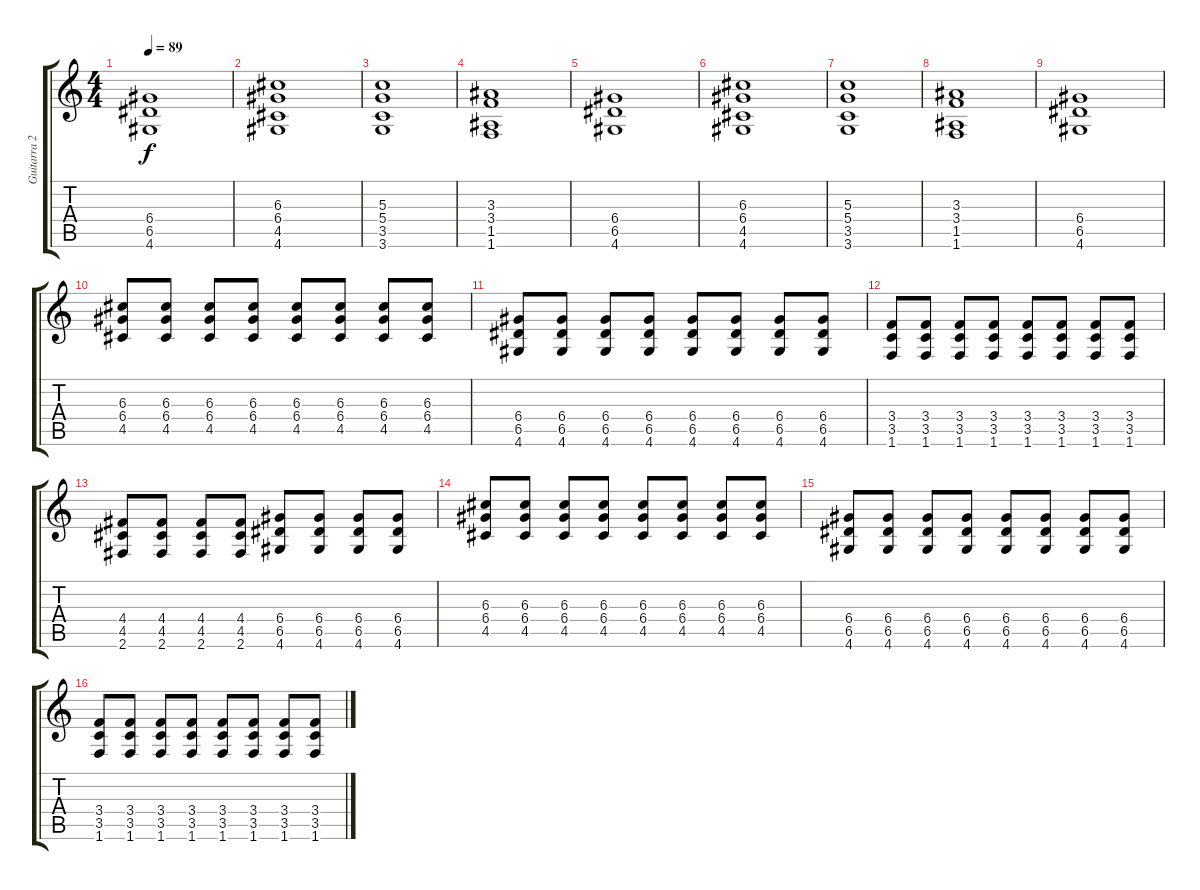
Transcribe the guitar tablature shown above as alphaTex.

\track ("Guitarra 2" "Guitarra 2") {instrument electricguitarjazz}
\staff {score tabs}
\tuning (E4 B3 G3 D3 A2 E2) {hide}
\ts (4 4)
\tempo 89
\clef g2
\ks c
(6.4 6.5 4.6).1{dy f} |
(6.3 6.4 4.5 4.6).1 |
(5.3 5.4 3.5 3.6).1 |
(3.3 3.4 1.5 1.6).1 |
(6.4 6.5 4.6).1 |
(6.3 6.4 4.5 4.6).1 |
(5.3 5.4 3.5 3.6).1 |
(3.3 3.4 1.5 1.6).1 |
(6.4 6.5 4.6).1 |
(6.3 6.4 4.5).8 (6.3 6.4 4.5).8 (6.3 6.4 4.5).8 (6.3 6.4 4.5).8 (6.3 6.4 4.5).8 (6.3 6.4 4.5).8 (6.3 6.4 4.5).8 (6.3 6.4 4.5).8 |
(6.4 6.5 4.6).8 (6.4 6.5 4.6).8 (6.4 6.5 4.6).8 (6.4 6.5 4.6).8 (6.4 6.5 4.6).8 (6.4 6.5 4.6).8 (6.4 6.5 4.6).8 (6.4 6.5 4.6).8 |
(3.4 3.5 1.6).8 (3.4 3.5 1.6).8 (3.4 3.5 1.6).8 (3.4 3.5 1.6).8 (3.4 3.5 1.6).8 (3.4 3.5 1.6).8 (3.4 3.5 1.6).8 (3.4 3.5 1.6).8 |
(4.4 4.5 2.6).8 (4.4 4.5 2.6).8 (4.4 4.5 2.6).8 (4.4 4.5 2.6).8 (6.4 6.5 4.6).8 (6.4 6.5 4.6).8 (6.4 6.5 4.6).8 (6.4 6.5 4.6).8 |
(6.3 6.4 4.5).8 (6.3 6.4 4.5).8 (6.3 6.4 4.5).8 (6.3 6.4 4.5).8 (6.3 6.4 4.5).8 (6.3 6.4 4.5).8 (6.3 6.4 4.5).8 (6.3 6.4 4.5).8 |
(6.4 6.5 4.6).8 (6.4 6.5 4.6).8 (6.4 6.5 4.6).8 (6.4 6.5 4.6).8 (6.4 6.5 4.6).8 (6.4 6.5 4.6).8 (6.4 6.5 4.6).8 (6.4 6.5 4.6).8 |
(3.4 3.5 1.6).8 (3.4 3.5 1.6).8 (3.4 3.5 1.6).8 (3.4 3.5 1.6).8 (3.4 3.5 1.6).8 (3.4 3.5 1.6).8 (3.4 3.5 1.6).8 (3.4 3.5 1.6).8
